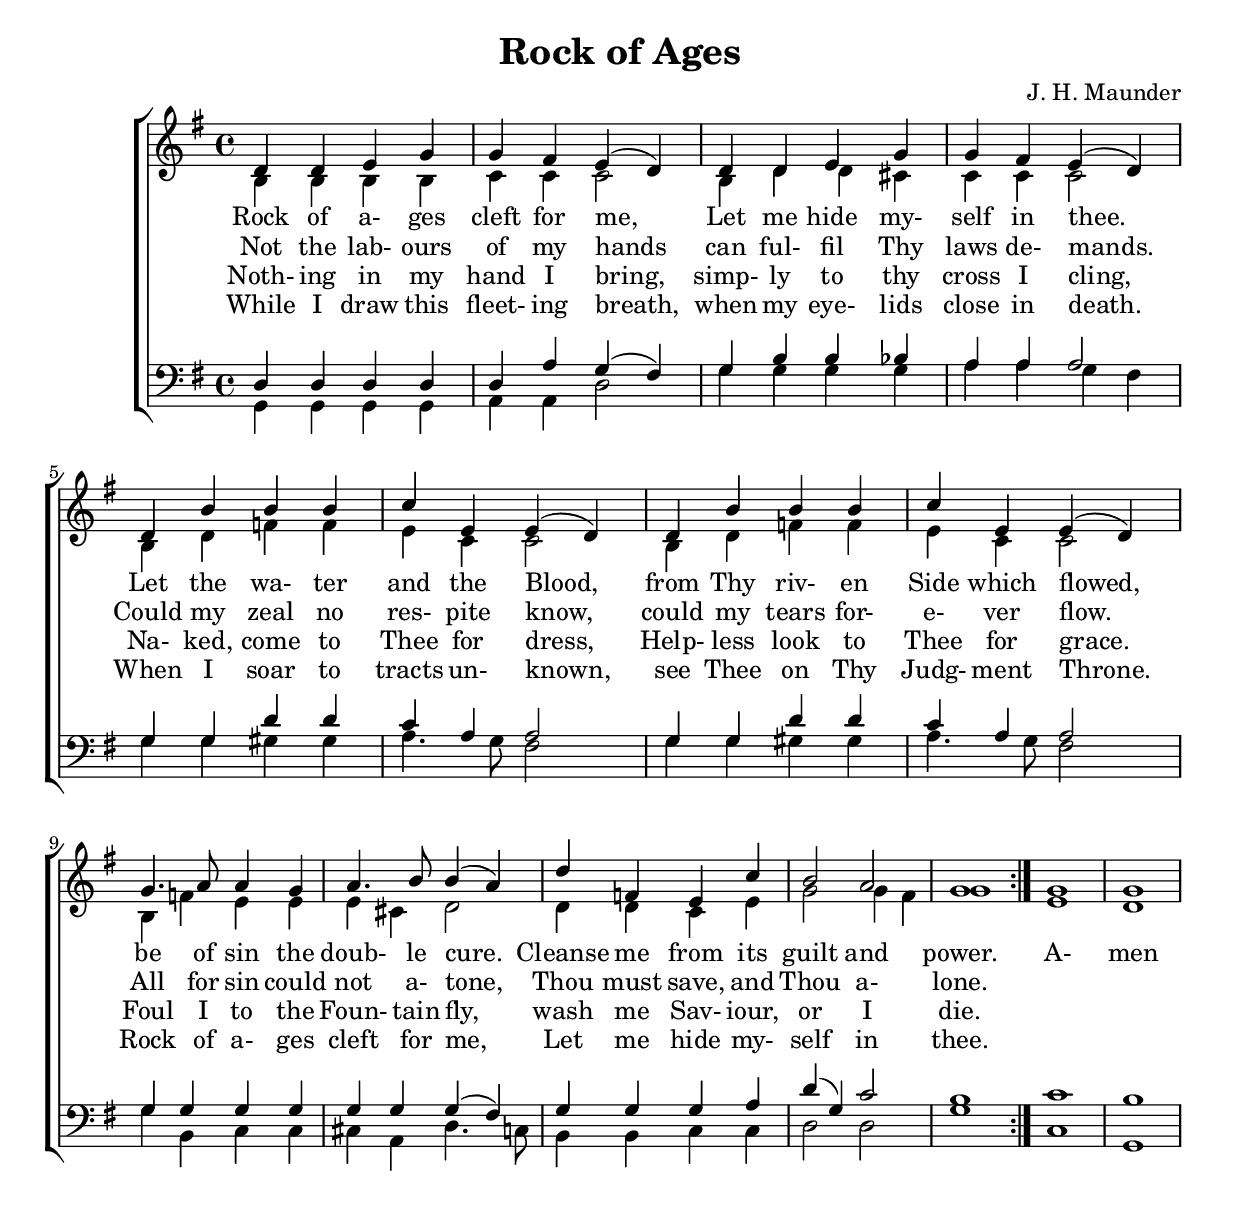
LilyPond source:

\version "2.19.80"
%\include "../include/merge-rests.ly"

\header {
  title = "Rock of Ages"
  composer = "J. H. Maunder"
%  poet     = ""
}

\layout {
  ragged-last-bottom = ##f
%  system-count = 10
%  page-count = 2
}

global = {
  \key g \major
  \time 4/4
}

tempoMark = {
  \tempo 4=85
  \once \override Score.RehearsalMark.self-alignment-X = #LEFT
}

sop = \relative c' {
  \global
  \repeat volta 4 {
    d4 d e g
    g4 fis e(d)
    d4 d e g
    g4 fis e(d)
    d b' b b % 5
    c4 e, e(d)
    d4 b' b  b
    c4 e, e(d)
    g4. a8 a4 g
    a4. b8 b4(a)
    d4 f, e c'
    b2 a
    g1
  }
  g1
  g1
}

alt = \relative c' {
  \global
  \repeat volta 4 {
    b4 b b b
    c4 c c2
    b4 d d cis
    c4 c c2
    b4 d f f
    e4 c c2
    b4 d f f
    e4 c c2
    b4 f' e e
    e4 cis d2
    d4 d c e
    g2 g4 fis
    g1
  }
  e1
  d1
}

ten = \relative c {
  \global
  \repeat volta 4 {
    d4 d d d
    d4 a' g(fis)
    g4 b b bes
    a4 a a2
    g4 g d' d
    c4 a a2
    g4 g d' d
    c4 a a2
    g4 g g g
    g4 g g(fis)
    g4 g g a
    d4(g,) c2
    b1
  }
  c1
  b1
}

bas = \relative c {
  \global
  \repeat volta 4 {
    g4 g g g
    a4 a d2
    g4 g g g
    a4 a g fis
    g4 g gis gis
    a4. g8 fis2
    g4 g gis gis
    a4. g8 fis2
    g4 b,c c
    cis4 a d4. c8
    b4 b c c
    d2 d
    g1
  }
  c,1
  g1
}

verseOne = \lyricmode {
  Rock of a- ges cleft for me,
  Let me hide my- self in thee.
  Let the wa- ter and the Blood,
  from Thy riv- en Side which flowed,
  be of sin the doub- le cure.
  Cleanse me from its guilt and power.
  A- men
}

verseTwo = \lyricmode {
  Not the lab- ours of my hands
  can ful- fil Thy laws de- mands.
  Could my zeal no res- pite know,
  could my tears for- e- ver flow.
  All for sin could not a- tone,
  Thou must save, and Thou a- lone.
}

verseThree = \lyricmode {
  Noth- ing in my hand I bring,
  simp- ly to thy cross I cling,
  Na- ked, come to Thee for dress,
  Help- less look to Thee for grace.
  Foul I to the Foun- tain fly,
  wash me Sav- iour, or I die.
}

verseFour = \lyricmode {
  While I draw this fleet- ing breath,
  when my eye- lids close in death.
  When I soar to tracts un- known,
  see Thee on Thy Judg- ment Throne.
  Rock of a- ges cleft for me,
  Let me hide my- self in thee.
}

\book {
  \score {
    \new ChoirStaff <<
      \new Staff <<
	\new Voice = sop << \voiceOne \sop >>
	\new Voice = alt << \voiceTwo \alt >>
      >>
      \new Lyrics \lyricsto sop \verseOne
      \new Lyrics \lyricsto sop \verseTwo
      \new Lyrics \lyricsto sop \verseThree
      \new Lyrics \lyricsto sop \verseFour
      \new Staff <<
%      \new Voice = ten << \clef "G_8" \ten >>
	\new Voice = ten << \clef bass \voiceOne \ten >>
	\new Voice = bas << \clef bass \voiceTwo \bas >>
      >>
%      \new Lyrics \lyricsto ten \verseOne
%      \new Lyrics \lyricsto ten \verseTwo
%      \new Lyrics \lyricsto ten \verseThree
%      \new Lyrics \lyricsto ten \verseFour
    >>
    \layout {
      \context {
	\Staff
	\override DynamicText.direction = #UP
	\override DynamicText.staff-padding = #0
	\override DynamicLineSpanner.direction = #UP
      }
    }
  }
}
